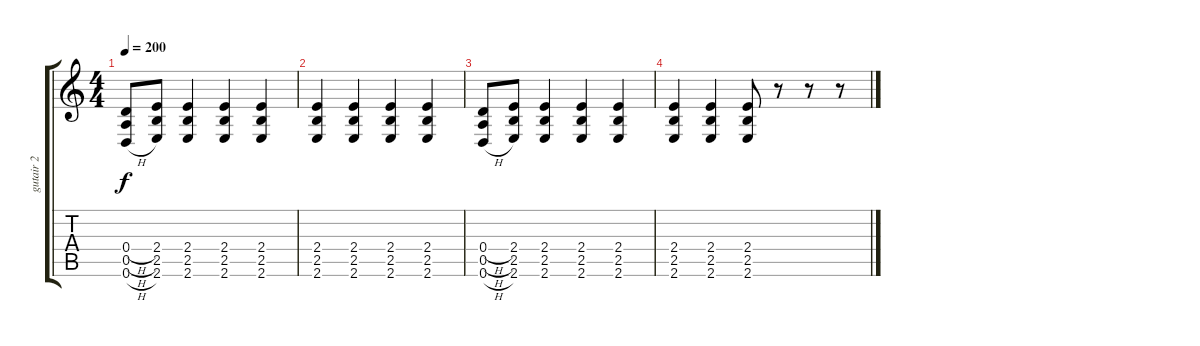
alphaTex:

\track ("gutair 2" "gutair 2") {instrument distortionguitar}
\staff {score tabs}
\tuning (E4 B3 G3 D3 A2 D2) {hide}
\ts (4 4)
\tempo 200
\clef g2
\ks c
(0.4{h} 0.5{h} 0.6{h}).8{dy f} (2.4 2.5 2.6).8 (2.4 2.5 2.6).4 (2.4 2.5 2.6).4 (2.4 2.5 2.6).4 |
(2.4 2.5 2.6).4 (2.4 2.5 2.6).4 (2.4 2.5 2.6).4 (2.4 2.5 2.6).4 |
(0.4{h} 0.5{h} 0.6{h}).8 (2.4 2.5 2.6).8 (2.4 2.5 2.6).4 (2.4 2.5 2.6).4 (2.4 2.5 2.6).4 |
(2.4 2.5 2.6).4 (2.4 2.5 2.6).4 (2.4 2.5 2.6).8 r.8 r.8 r.8
